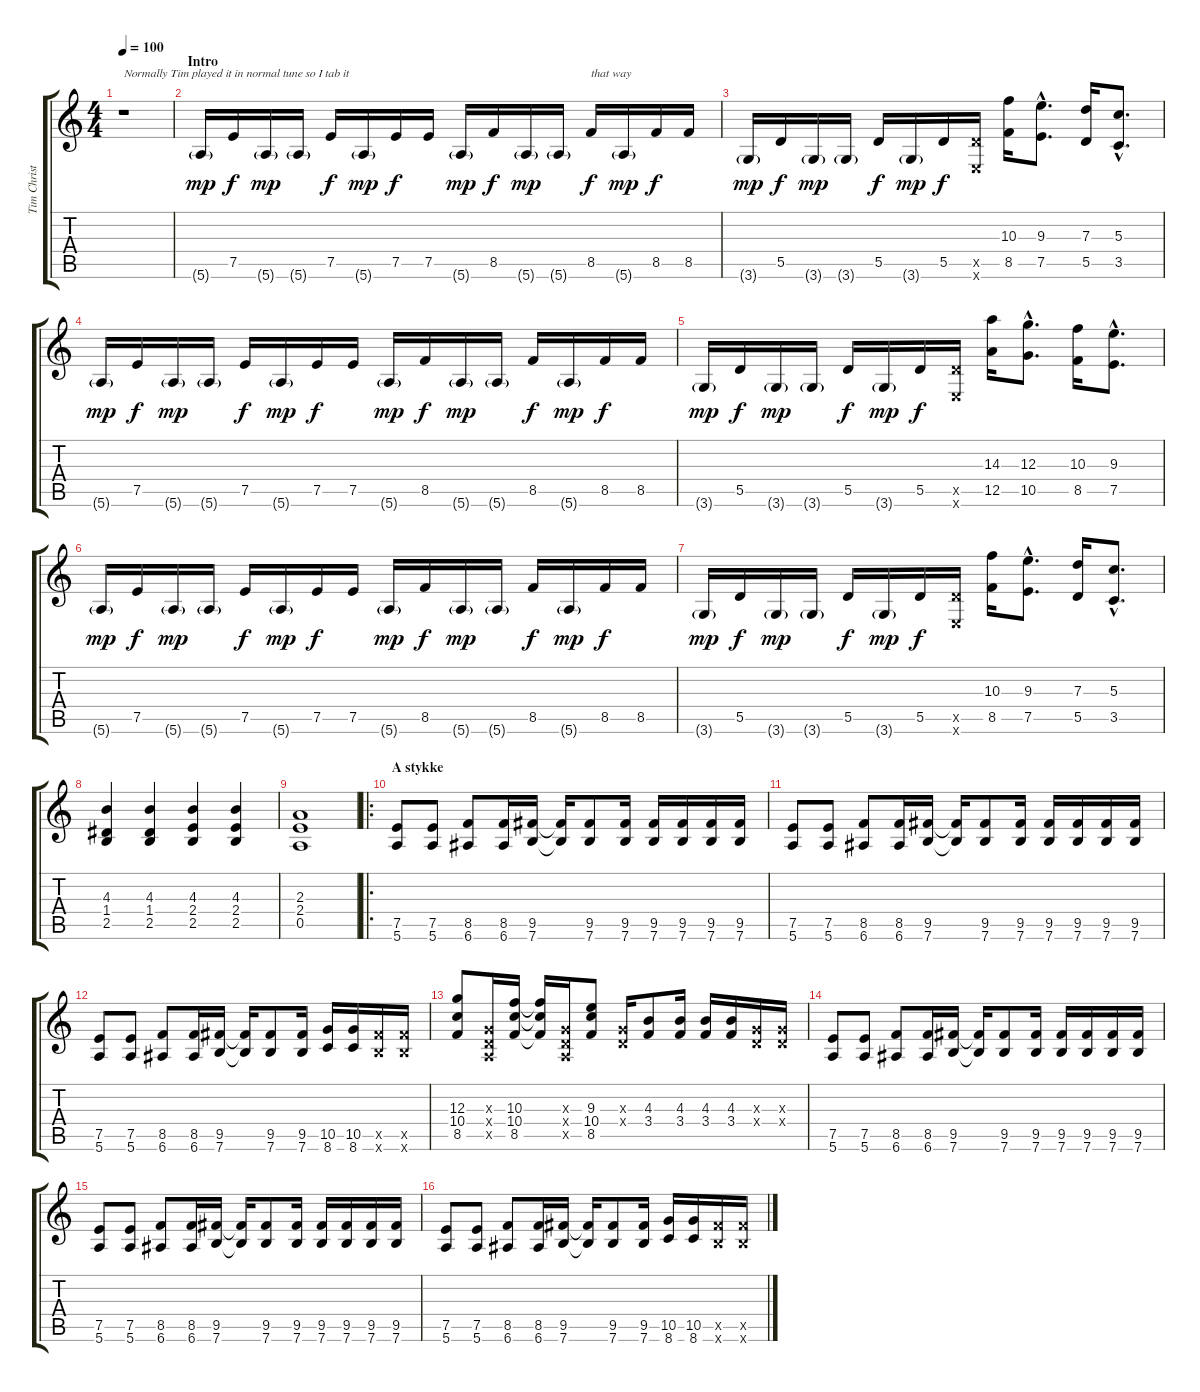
\track ("Tim Christensen (Guitar 1)" "Tim Christ") {instrument distortionguitar}
\staff {score tabs}
\tuning (E4 B3 G3 D3 A2 E2) {hide}
\ts (4 4)
\tempo 100
\clef g2
\ks c
r.1{txt "Normally Tim played it in normal tune so I tab it" dy mp instrument distortionguitar} |
\section ("" "Intro")
5.6{g}.16 7.5.16{dy f} 5.6{g}.16{dy mp} 5.6{g}.16 7.5.16{dy f} 5.6{g}.16{dy mp} 7.5.16{dy f} 7.5.16 5.6{g}.16{dy mp} 8.5.16{dy f} 5.6{g}.16{dy mp} 5.6{g}.16 8.5.16{txt "that way" dy f} 5.6{g}.16{dy mp} 8.5.16{dy f} 8.5.16 |
3.6{g}.16{dy mp} 5.5.16{dy f} 3.6{g}.16{dy mp} 3.6{g}.16 5.5.16{dy f} 3.6{g}.16{dy mp} 5.5.16{dy f} (5.5{x} 0.6{x}).16 (10.3 8.5).16 (9.3{hac} 7.5{hac}).8{d} (7.3 5.5).16 (5.3{hac} 3.5{hac}).8{d} |
5.6{g}.16{dy mp} 7.5.16{dy f} 5.6{g}.16{dy mp} 5.6{g}.16 7.5.16{dy f} 5.6{g}.16{dy mp} 7.5.16{dy f} 7.5.16 5.6{g}.16{dy mp} 8.5.16{dy f} 5.6{g}.16{dy mp} 5.6{g}.16 8.5.16{dy f} 5.6{g}.16{dy mp} 8.5.16{dy f} 8.5.16 |
3.6{g}.16{dy mp} 5.5.16{dy f} 3.6{g}.16{dy mp} 3.6{g}.16 5.5.16{dy f} 3.6{g}.16{dy mp} 5.5.16{dy f} (5.5{x} 0.6{x}).16 (14.3 12.5).16 (12.3{hac} 10.5{hac}).8{d} (10.3 8.5).16 (9.3{hac} 7.5{hac}).8{d} |
5.6{g}.16{dy mp} 7.5.16{dy f} 5.6{g}.16{dy mp} 5.6{g}.16 7.5.16{dy f} 5.6{g}.16{dy mp} 7.5.16{dy f} 7.5.16 5.6{g}.16{dy mp} 8.5.16{dy f} 5.6{g}.16{dy mp} 5.6{g}.16 8.5.16{dy f} 5.6{g}.16{dy mp} 8.5.16{dy f} 8.5.16 |
3.6{g}.16{dy mp} 5.5.16{dy f} 3.6{g}.16{dy mp} 3.6{g}.16 5.5.16{dy f} 3.6{g}.16{dy mp} 5.5.16{dy f} (5.5{x} 0.6{x}).16 (10.3 8.5).16 (9.3{hac} 7.5{hac}).8{d} (7.3 5.5).16 (5.3{hac} 3.5{hac}).8{d} |
(4.3 1.4 2.5).4 (4.3 1.4 2.5).4 (4.3 2.4 2.5).4 (4.3 2.4 2.5).4 |
(2.3 2.4 0.5).1 |
\ro
\section ("" "A stykke")
(7.5 5.6).8 (7.5 5.6).8 (8.5 6.6).8 (8.5 6.6).16 (9.5 7.6).16 (9.5{t} 7.6{t}).16 (9.5 7.6).8 (9.5 7.6).16 (9.5 7.6).16 (9.5 7.6).16 (9.5 7.6).16 (9.5 7.6).16 |
(7.5 5.6).8 (7.5 5.6).8 (8.5 6.6).8 (8.5 6.6).16 (9.5 7.6).16 (9.5{t} 7.6{t}).16 (9.5 7.6).8 (9.5 7.6).16 (9.5 7.6).16 (9.5 7.6).16 (9.5 7.6).16 (9.5 7.6).16 |
(7.5 5.6).8 (7.5 5.6).8 (8.5 6.6).8 (8.5 6.6).16 (9.5 7.6).16 (9.5{t} 7.6{t}).16 (9.5 7.6).8 (9.5 7.6).16 (10.5 8.6).16 (10.5 8.6).16 (9.5{x} 7.6{x}).16 (9.5{x} 7.6{x}).16 |
(12.3 10.4 8.5).8 (0.3{x} 0.4{x} 0.5{x}).16 (10.3 10.4 8.5).16 (10.3{t} 10.4{t} 8.5{t}).16 (0.3{x} 0.4{x} 0.5{x}).16 (9.3 10.4 8.5).8 (0.3{x} 0.4{x}).16 (4.3 3.4).8 (4.3 3.4).16 (4.3 3.4).16 (4.3 3.4).16 (0.3{x} 0.4{x}).16 (0.3{x} 0.4{x}).16 |
(7.5 5.6).8 (7.5 5.6).8 (8.5 6.6).8 (8.5 6.6).16 (9.5 7.6).16 (9.5{t} 7.6{t}).16 (9.5 7.6).8 (9.5 7.6).16 (9.5 7.6).16 (9.5 7.6).16 (9.5 7.6).16 (9.5 7.6).16 |
(7.5 5.6).8 (7.5 5.6).8 (8.5 6.6).8 (8.5 6.6).16 (9.5 7.6).16 (9.5{t} 7.6{t}).16 (9.5 7.6).8 (9.5 7.6).16 (9.5 7.6).16 (9.5 7.6).16 (9.5 7.6).16 (9.5 7.6).16 |
(7.5 5.6).8 (7.5 5.6).8 (8.5 6.6).8 (8.5 6.6).16 (9.5 7.6).16 (9.5{t} 7.6{t}).16 (9.5 7.6).8 (9.5 7.6).16 (10.5 8.6).16 (10.5 8.6).16 (9.5{x} 7.6{x}).16 (9.5{x} 7.6{x}).16
